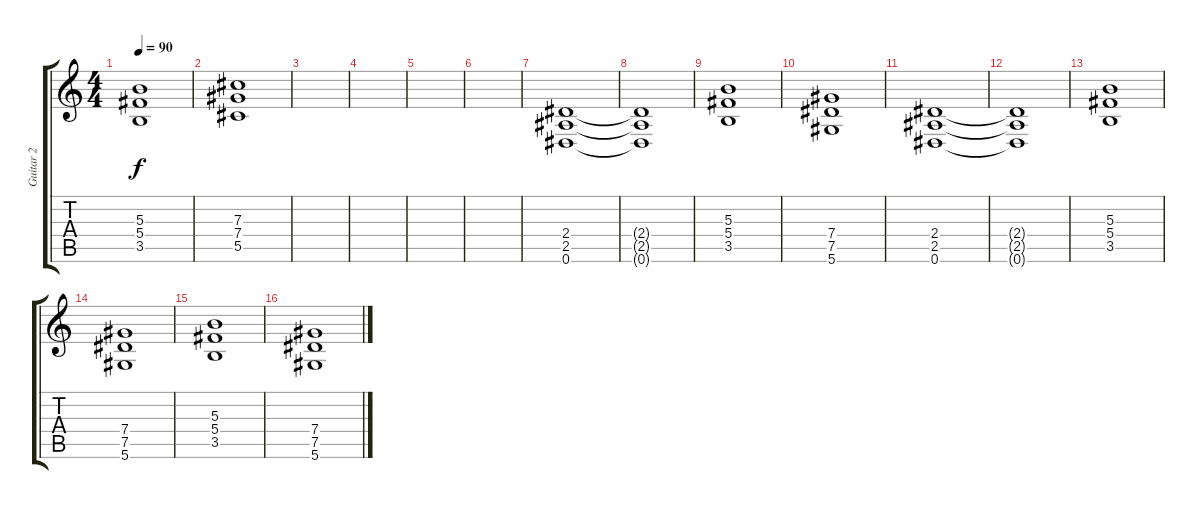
\track ("Guitar 2" "Guitar 2") {instrument distortionguitar}
\staff {score tabs}
\tuning (Eb4 Bb3 Gb3 Db3 Ab2 Eb2) {hide}
\ts (4 4)
\tempo 90
\clef g2
\ks c
(5.3 5.4 3.5).1{dy f} |
(7.3 7.4 5.5).1 |
|
|
|
|
(2.4 2.5 0.6).1 |
(2.4{t} 2.5{t} 0.6{t}).1 |
(5.3 5.4 3.5).1 |
(7.4 7.5 5.6).1 |
(2.4 2.5 0.6).1 |
(2.4{t} 2.5{t} 0.6{t}).1 |
(5.3 5.4 3.5).1 |
(7.4 7.5 5.6).1 |
(5.3 5.4 3.5).1 |
(7.4 7.5 5.6).1
